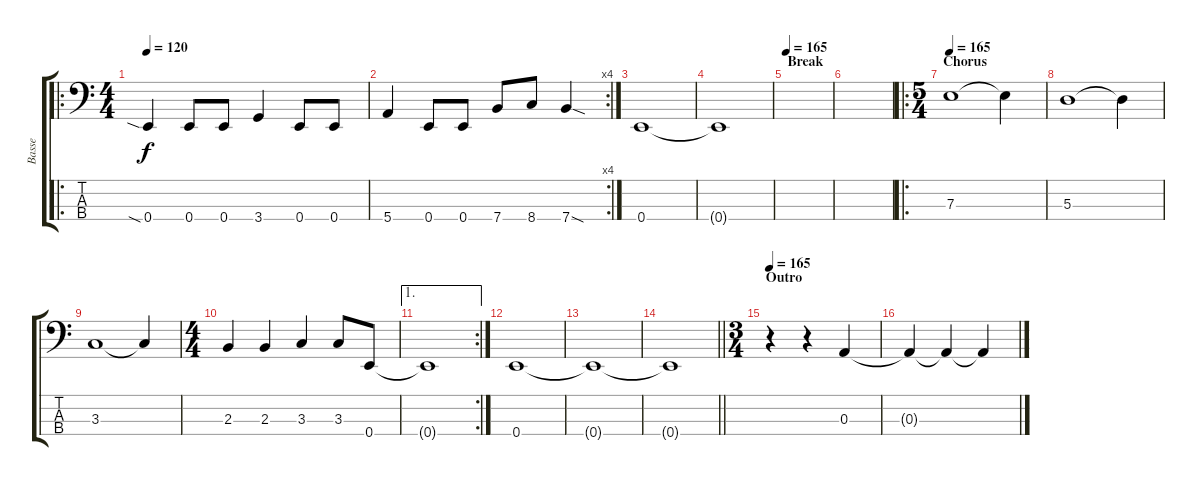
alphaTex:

\track ("Basse" "Basse") {instrument electricbassfinger}
\staff {score tabs}
\tuning (G2 D2 A1 E1) {hide}
\ro
\ts (4 4)
\tempo 120
\clef f4
\ks c
0.4{sia}.4{dy f} 0.4.8 0.4.8 3.4.4 0.4.8 0.4.8 |
\rc 4
5.4.4 0.4.8 0.4.8 7.4.8 8.4.8 7.4{sod}.4 |
0.4.1 |
0.4{t}.1 |
\section ("" "Break")
\tempo 165
|
|
\ro
\ts (5 4)
\section ("" "Chorus")
\tempo 165
7.3.1 7.3{t}.4 |
5.3.1 5.3{t}.4 |
3.3.1 3.3{t}.4 |
\ts (4 4)
2.3.4 2.3.4 3.3.4 3.3.8 0.4.8 |
\ae 1
\rc 2
0.4{t}.1 |
0.4.1 |
0.4{t}.1{volume 2} |
\barLineRight lightlight
0.4{t}.1 |
\ts (3 4)
\section ("" "Outro")
\tempo 165
r.4 r.4 0.3.4 |
0.3{t}.4 0.3{t}.4 0.3{t}.4
